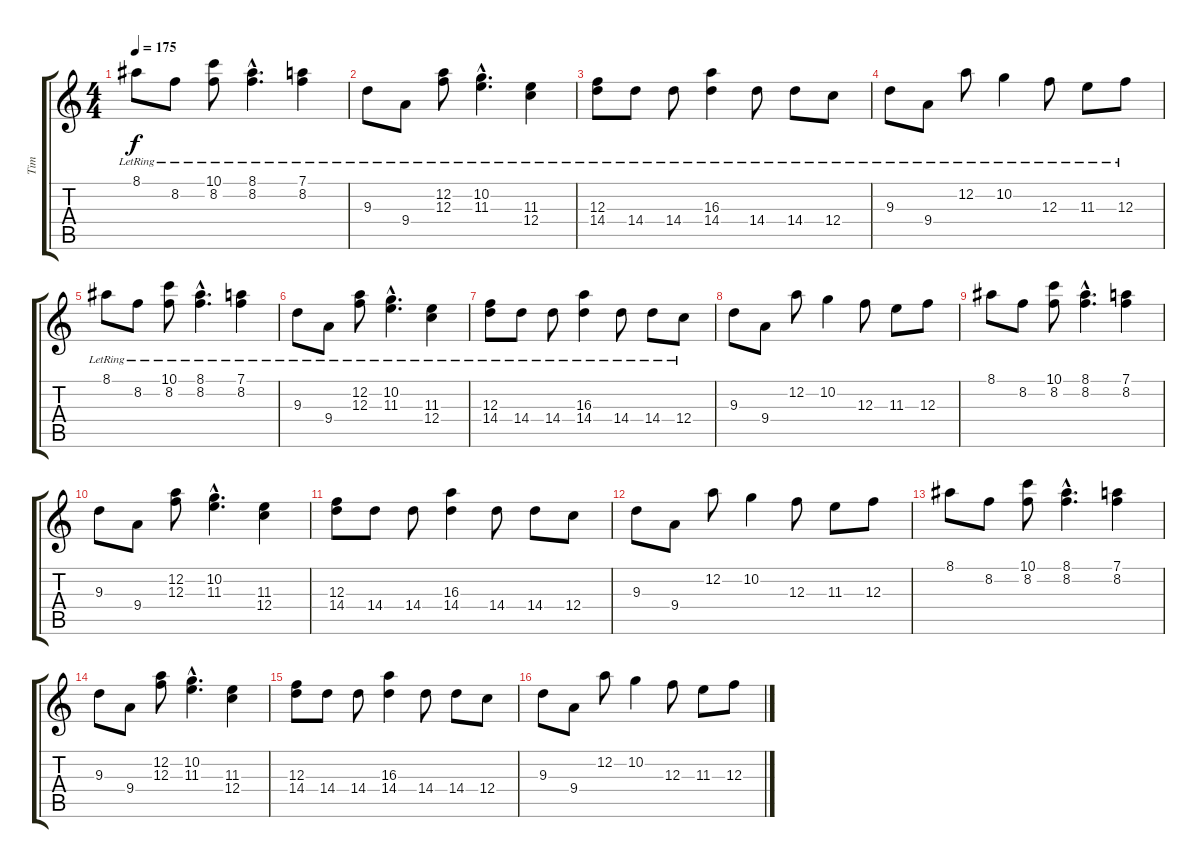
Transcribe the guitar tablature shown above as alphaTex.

\track ("Tim" "Tim") {instrument distortionguitar}
\staff {score tabs}
\tuning (D4 A3 F3 C3 G2 D2) {hide}
\ts (4 4)
\tempo 175
\clef g2
\ks c
8.1{lr}.8{dy f} 8.2{lr}.8 (10.1{lr} 8.2{lr}).8 (8.1{hac lr} 8.2{hac lr}).4{d} (7.1{lr} 8.2{lr}).4 |
9.3{lr}.8 9.4{lr}.8 (12.2{lr} 12.3{lr}).8 (10.2{hac lr} 11.3{hac lr}).4{d} (11.3{lr} 12.4{lr}).4 |
(12.3{lr} 14.4{lr}).8 14.4{lr}.8 14.4{lr}.8 (16.3{lr} 14.4{lr}).4 14.4{lr}.8 14.4{lr}.8 12.4{lr}.8 |
9.3{lr}.8 9.4{lr}.8 12.2{lr}.8 10.2{lr}.4 12.3{lr}.8 11.3{lr}.8 12.3{lr}.8 |
8.1{lr}.8 8.2{lr}.8 (10.1{lr} 8.2{lr}).8 (8.1{hac lr} 8.2{hac lr}).4{d} (7.1{lr} 8.2{lr}).4 |
9.3{lr}.8 9.4{lr}.8 (12.2{lr} 12.3{lr}).8 (10.2{hac lr} 11.3{hac lr}).4{d} (11.3{lr} 12.4{lr}).4 |
(12.3{lr} 14.4{lr}).8 14.4{lr}.8 14.4{lr}.8 (16.3{lr} 14.4{lr}).4 14.4{lr}.8 14.4{lr}.8 12.4{lr}.8 |
9.3.8{instrument distortionguitar} 9.4.8 12.2.8 10.2.4 12.3.8 11.3.8 12.3.8 |
8.1.8 8.2.8 (10.1 8.2).8 (8.1{hac} 8.2{hac}).4{d} (7.1 8.2).4 |
9.3.8 9.4.8 (12.2 12.3).8 (10.2{hac} 11.3{hac}).4{d} (11.3 12.4).4 |
(12.3 14.4).8 14.4.8 14.4.8 (16.3 14.4).4 14.4.8 14.4.8 12.4.8 |
9.3.8{instrument distortionguitar} 9.4.8 12.2.8 10.2.4 12.3.8 11.3.8 12.3.8 |
8.1.8 8.2.8 (10.1 8.2).8 (8.1{hac} 8.2{hac}).4{d} (7.1 8.2).4 |
9.3.8 9.4.8 (12.2 12.3).8 (10.2{hac} 11.3{hac}).4{d} (11.3 12.4).4 |
(12.3 14.4).8 14.4.8 14.4.8 (16.3 14.4).4 14.4.8 14.4.8 12.4.8 |
9.3.8{instrument distortionguitar} 9.4.8 12.2.8 10.2.4 12.3.8 11.3.8 12.3.8
